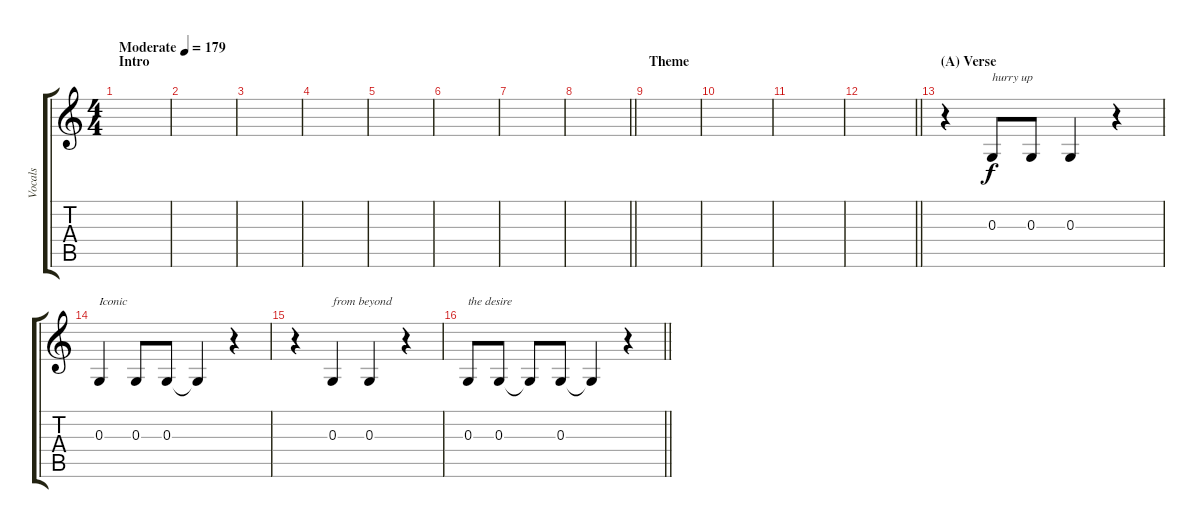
\track ("Vocals" "Vocals") {instrument pad1newage}
\staff {score tabs}
\tuning (E4 B3 G3 D3 A2 E2) {hide}
\ts (4 4)
\section ("" "Intro")
\tempo (179 "Moderate")
\clef g2
\ks c
|
|
|
|
|
|
|
\barLineRight lightlight
|
\section ("" "Theme")
|
|
|
\barLineRight lightlight
|
\section ("" "(A) Verse")
r.4 0.3.8{txt "hurry up"} 0.3.8 0.3.4 r.4 |
0.3.4{txt "Iconic"} 0.3.8 0.3.8 0.3{t}.4 r.4 |
r.4 0.3.4{txt "from beyond"} 0.3.4 r.4 |
\barLineRight lightlight
0.3.8{txt "the desire"} 0.3.8 0.3{t}.8 0.3.8 0.3{t}.4 r.4
